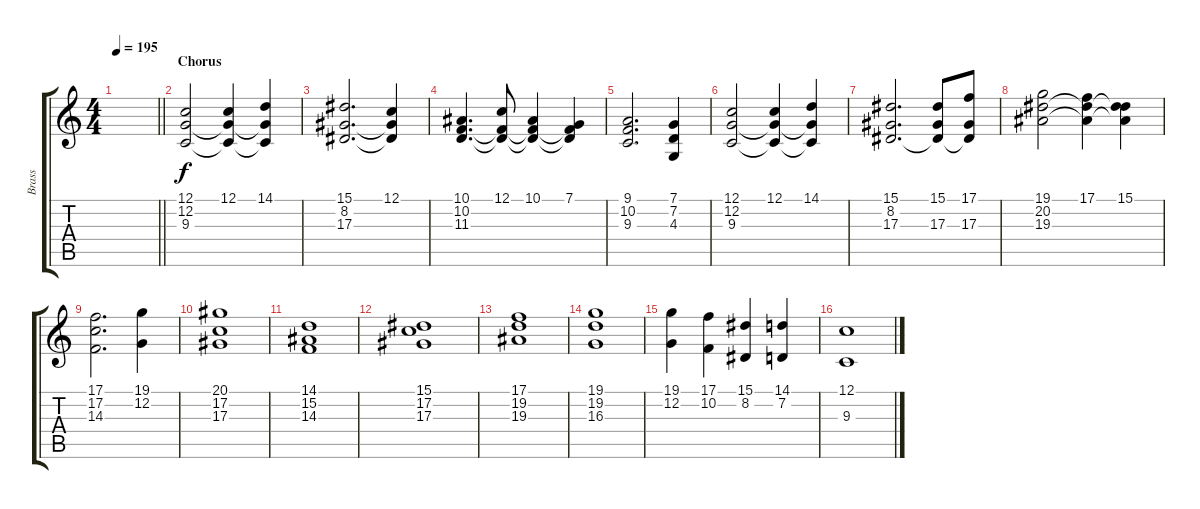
\track ("Brass" "Brass") {instrument brasssection}
\staff {score tabs}
\tuning (C4 G3 Eb3 Bb2 F2 C2) {hide}
\ts (4 4)
\tempo 195
\clef g2
\barLineRight lightlight
\ks c
|
\section ("" "Chorus")
(12.1 12.2 9.3).2 (12.1 12.2{t} 9.3{t}).4 (14.1 12.2{t} 9.3{t}).4 |
(15.1 8.2 17.3).2{d} (12.1 8.2{t} 17.3{t}).4 |
(10.1 10.2 11.3).4{d} (12.1 10.2{t} 11.3{t}).8 (10.1 10.2{t} 11.3{t}).4 (7.1 10.2{t} 11.3{t}).4 |
(9.1 10.2 9.3).2{d} (7.1 7.2 4.3).4 |
(12.1 12.2 9.3).2 (12.1 12.2{t} 9.3{t}).4 (14.1 12.2{t} 9.3{t}).4 |
(15.1 8.2 17.3).2{d} (15.1 8.2{t} 17.3).8 (17.1 8.2{t} 17.3).8 |
(19.1 20.2 19.3).2 (17.1 20.2{t} 19.3{t}).4 (15.1 20.2{t} 19.3{t}).4 |
(17.1 17.2 14.3).2{d} (19.1 12.2).4 |
(20.1 17.2 17.3).1 |
(14.1 15.2 14.3).1 |
(15.1 17.2 17.3).1 |
(17.1 19.2 19.3).1 |
(19.1 19.2 16.3).1 |
(19.1 12.2).4 (17.1 10.2).4 (15.1 8.2).4 (14.1 7.2).4 |
(12.1 9.3).1
